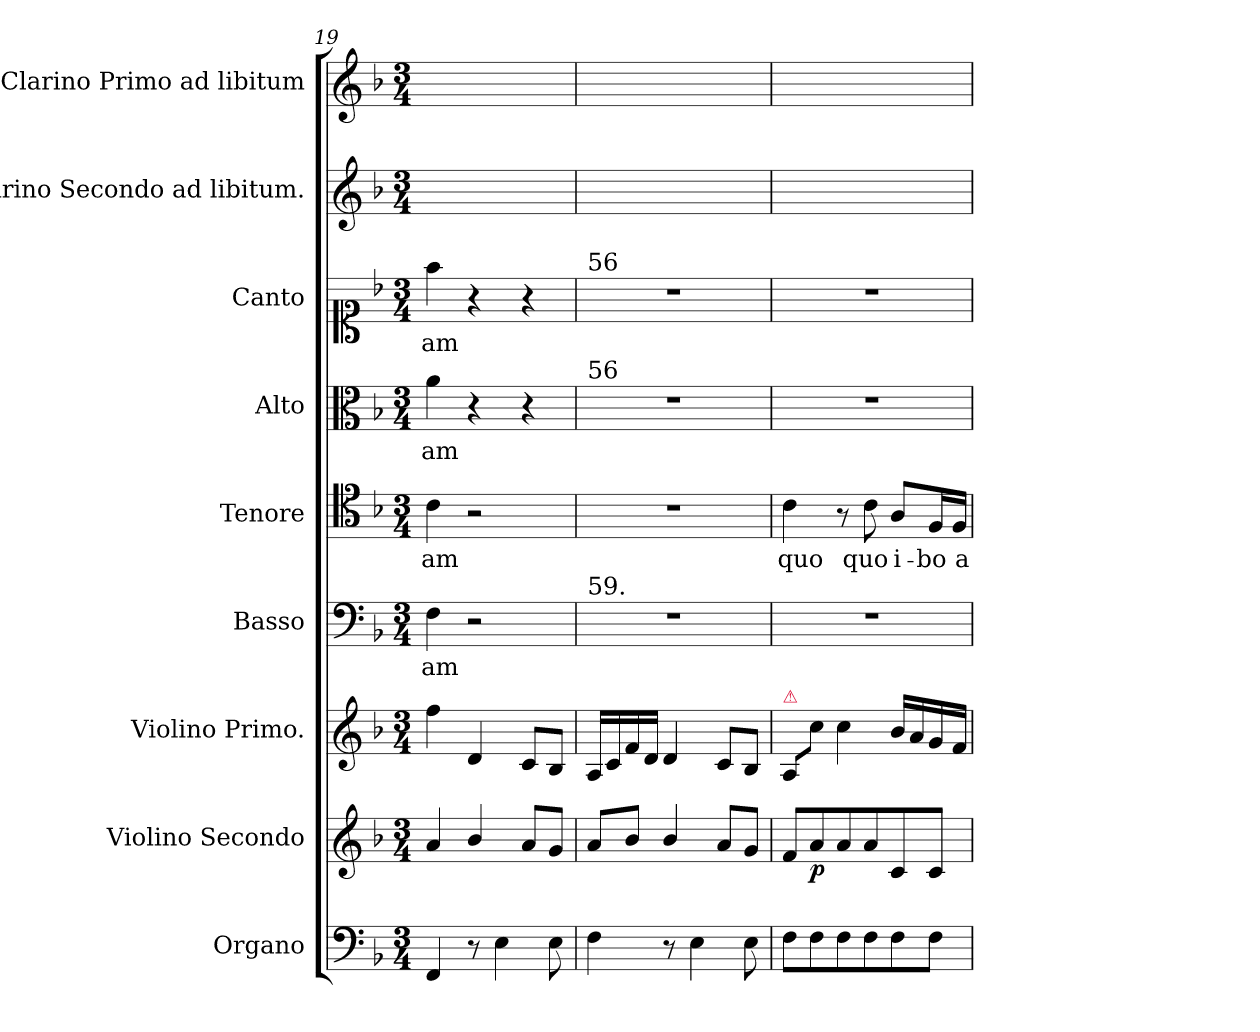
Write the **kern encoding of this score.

**kern	**dynam	**kern	**dynam	**kern	**dynam	**kern	**text	**kern	**text	**kern	**text	**kern	**text	**kern	**kern
*part9	*part9	*part8	*part8	*part7	*part7	*part6	*part6	*part5	*part5	*part4	*part4	*part3	*part3	*part2	*part1
*staff9	*staff9	*staff8	*staff8	*staff7	*staff7	*staff6	*staff6	*staff5	*staff5	*staff4	*staff4	*staff3	*staff3	*staff2	*staff1
*I"Organo	*	*I"Violino Secondo	*	*I"Violino Primo.	*	*I"Basso	*	*I"Tenore	*	*I"Alto	*	*I"Canto	*	*I"Clarino Secondo ad libitum.	*I"Clarino Primo ad libitum
*I'org	*	*	*	*I'vl I	*	*I'B	*	*I'T	*	*I'A	*	*I'C	*	*I'clno II	*I'clno I
*clefF4	*	*clefG2	*	*clefG2	*	*clefF4	*	*clefC4	*	*clefC3	*	*clefC1	*	*clefG2	*clefG2
*k[b-]	*	*k[b-]	*	*k[b-]	*	*k[b-]	*	*k[b-]	*	*k[b-]	*	*k[b-]	*	*k[b-]	*k[b-]
*F:	*	*F:	*	*F:	*	*F:	*	*F:	*	*F:	*	*F:	*	*F:	*F:
*M3/4	*	*M3/4	*	*M3/4	*	*M3/4	*	*M3/4	*	*M3/4	*	*M3/4	*	*M3/4	*M3/4
=19	=19	=19	=19	=19	=19	=19	=19	=19	=19	=19	=19	=19	=19	=19	=19
!	!LO:DY:a	!	!	!	!	!	!	!	!	!	!	!	!	!	!
4FF/	f&colon;	4a/	.	4ff\	.	4F\	-am	4c\	-am	4a\	-am	4ff\	-am	2.ryy	2.ryy
8r	.	4b-/	.	4d/	.	2r	.	2r	.	4r	.	4r	.	.	.
4E\	.	.	.	.	.	.	.	.	.	.	.	.	.	.	.
.	.	8a/L	.	8c/L	.	.	.	.	.	4r	.	4r	.	.	.
8E\	.	8g/J	.	8B-/J	.	.	.	.	.	.	.	.	.	.	.
=20	=20	=20	=20	=20	=20	=20	=20	=20	=20	=20	=20	=20	=20	=20	=20
!	!	!	!	!	!	!	!	!	!	!	!	!LO:TX:a:t=56	!	!	!
!	!	!	!	!	!	!	!	!	!	!LO:TX:a:t=56	!	!	!	!	!
!	!	!	!	!	!	!LO:TX:a:t=59.	!	!	!	!	!	!	!	!	!
4F\	.	8a/L	.	16A/LL	.	2.r	.	2.r	.	2.r	.	2.r	.	2.ryy	2.ryy
.	.	.	.	16c/	.	.	.	.	.	.	.	.	.	.	.
.	.	8b-/J	.	16f/	.	.	.	.	.	.	.	.	.	.	.
.	.	.	.	16d/JJ	.	.	.	.	.	.	.	.	.	.	.
8r	.	4b-/	.	4d/	.	.	.	.	.	.	.	.	.	.	.
4E\	.	.	.	.	.	.	.	.	.	.	.	.	.	.	.
.	.	8a/L	.	8c/L	.	.	.	.	.	.	.	.	.	.	.
8E\	.	8g/J	.	8B-/J	.	.	.	.	.	.	.	.	.	.	.
=21	=21	=21	=21	=21	=21	=21	=21	=21	=21	=21	=21	=21	=21	=21	=21
!	!	!	!	!LO:TX:a:color=crimson:t=⚠	!	!	!	!	!	!	!	!	!	!	!
!	!LO:DY:b	!	!	!	!	!	!	!	!	!	!	!	!	!	!
8F\L	p&colon;	8f/L	.	8A/L	p&colon;	2.r	.	4c\	quo	2.r	.	2.r	.	2.ryy	2.ryy
!	!	!	!LO:DY:b	!	!	!	!	!	!	!	!	!	!	!	!
8F\	.	8a/	p	8cc\J	.	.	.	.	.	.	.	.	.	.	.
8F\	.	8a/	.	4cc\	.	.	.	8r	.	.	.	.	.	.	.
8F\	.	8a/	.	.	.	.	.	8c\	quo	.	.	.	.	.	.
8F\	.	8c/	.	16b-/LL	.	.	.	8A/L	i-	.	.	.	.	.	.
.	.	.	.	16a/	.	.	.	.	.	.	.	.	.	.	.
8F\J	.	8c/J	.	16g/	.	.	.	16F/L	-bo	.	.	.	.	.	.
.	.	.	.	16f/JJ	.	.	.	16F/JJ	a	.	.	.	.	.	.
=	=	=	=	=	=	=	=	=	=	=	=	=	=	=	=
*-	*-	*-	*-	*-	*-	*-	*-	*-	*-	*-	*-	*-	*-	*-	*-
